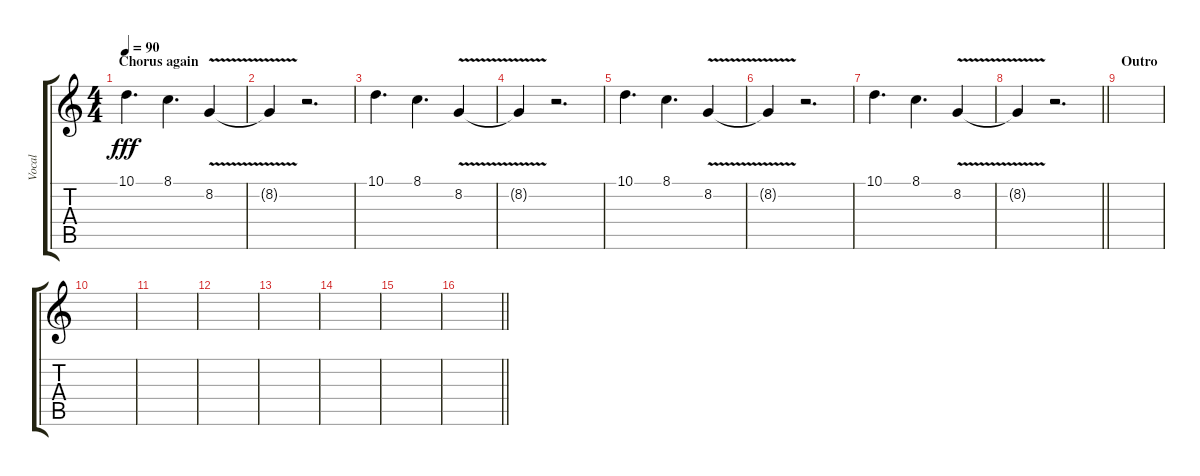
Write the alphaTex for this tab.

\track ("Vocal" "Vocal") {instrument altosax}
\staff {score tabs}
\tuning (E4 B3 G3 D3 A2 E2) {hide}
\ts (4 4)
\section ("" "Chorus again")
\tempo 90
\clef g2
\ks c
10.1.4{d dy fff} 8.1.4{d} 8.2{v}.4 |
8.2{t}.4 r.2{d} |
10.1.4{d} 8.1.4{d} 8.2{v}.4 |
8.2{t}.4 r.2{d} |
10.1.4{d} 8.1.4{d} 8.2{v}.4 |
8.2{t}.4 r.2{d} |
10.1.4{d} 8.1.4{d} 8.2{v}.4 |
\barLineRight lightlight
8.2{t}.4 r.2{d} |
\section ("" "Outro")
|
|
|
|
|
|
|
\barLineRight lightlight
